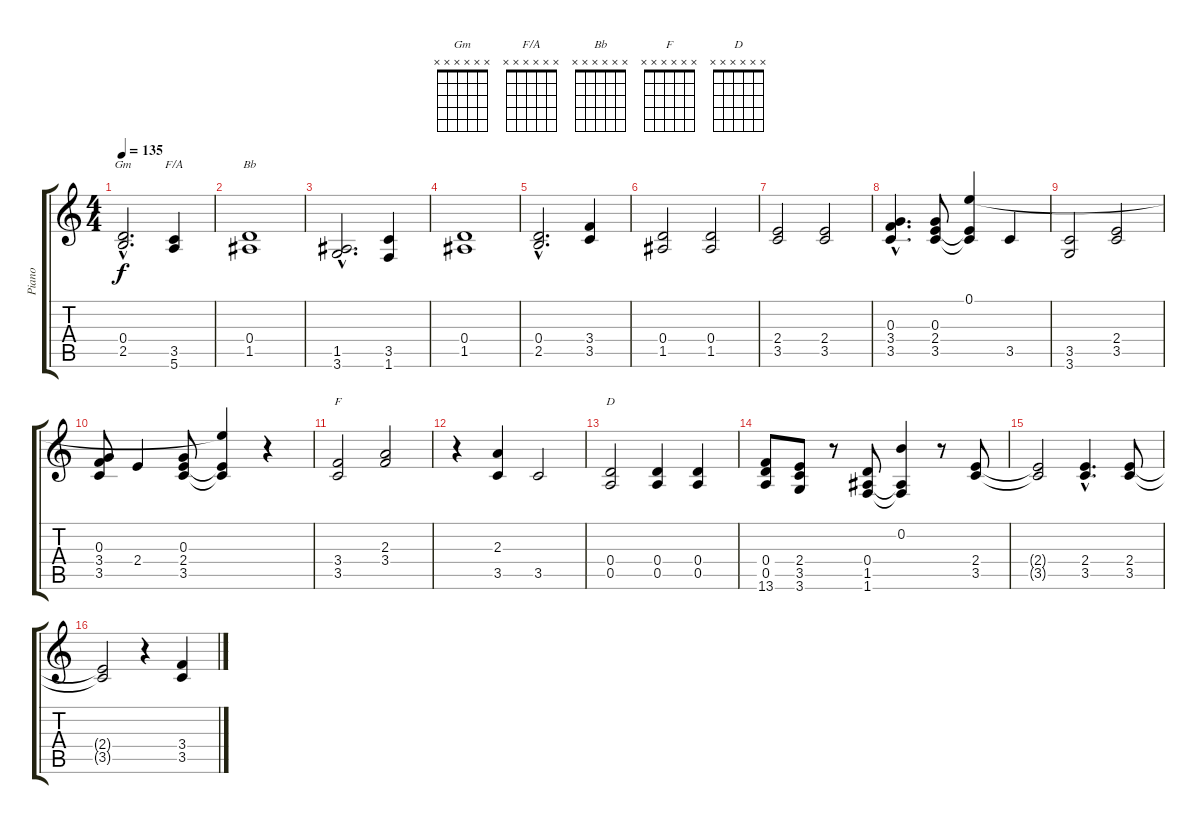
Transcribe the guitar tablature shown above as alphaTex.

\track ("Piano " "Piano ") {instrument acousticgrandpiano}
\staff {score tabs}
\tuning (E5 B4 G4 D4 A3 E3) {hide}
\chord ("Gm" x x x x x x) {firstfret 0}
\chord ("F/A" x x x x x x) {firstfret 0}
\chord ("Bb" x x x x x x) {firstfret 0}
\chord ("F" x x x x x x) {firstfret 0}
\chord ("D" x x x x x x) {firstfret 0}
\ts (4 4)
\tempo 135
\clef g2
\ks c
(0.4{hac} 2.5{hac}).2{d ch "Gm" dy f} (3.5 5.6).4{ch "F/A"} |
(0.4 1.5).1{ch "Bb"} |
(1.5{hac} 3.6{hac}).2{d} (3.5 1.6).4 |
(0.4 1.5).1 |
(0.4{hac} 2.5{hac}).2{d} (3.4 3.5).4 |
(0.4 1.5).2 (0.4 1.5).2 |
(2.4 3.5).2 (2.4 3.5).2 |
(0.3{hac} 3.4{hac} 3.5{hac}).4{d} (0.3 2.4 3.5).8 (0.1 2.4{t} 3.5{t}).4 3.5.4 |
(3.5 3.6).2 (2.4 3.5).2 |
(0.3 3.4 3.5).8 2.4.4 (0.3 2.4 3.5).8 (0.1{t} 2.4{t} 3.5{t}).4 r.4 |
(3.4 3.5).2{ch "F"} (2.3 3.4).2 |
r.4 (2.3 3.5).4 3.5.2 |
(0.4 0.5).2{ch "D"} (0.4 0.5).4 (0.4 0.5).4 |
(0.4 0.5 13.6).8 (2.4 3.5 3.6).8 r.8 (0.4 1.5 1.6).8 (0.2 1.5{t} 1.6{t}).4 r.8 (2.4 3.5).8 |
(2.4{t} 3.5{t}).2 (2.4{hac} 3.5{hac}).4{d} (2.4 3.5).8 |
(2.4{t} 3.5{t}).2 r.4 (3.4 3.5).4
